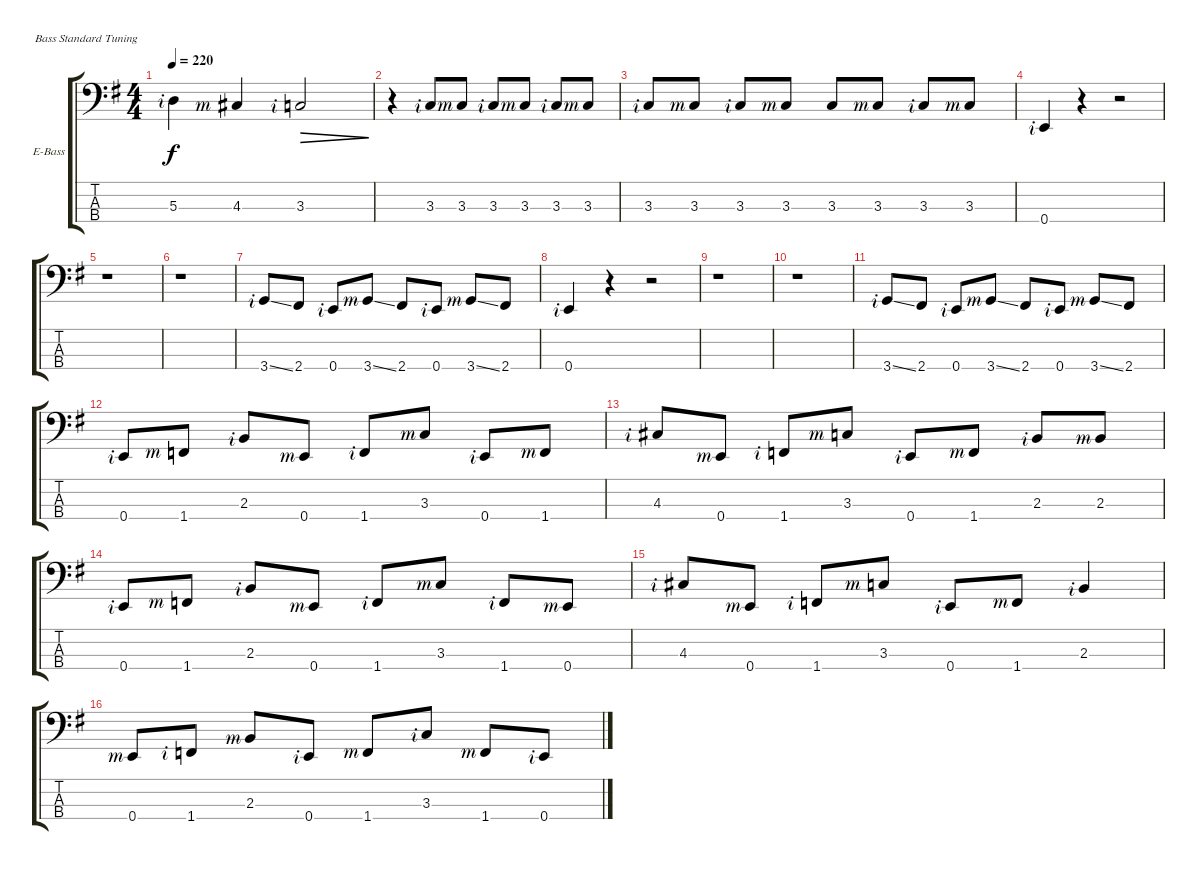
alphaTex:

\defaultSystemsLayout 4
\bracketExtendMode groupsimilarinstruments
\firstSystemTrackNameOrientation horizontal
\otherSystemsTrackNameOrientation horizontal
\chordDiagramsInScore
\track ("Cliff B." "E-Bass") {instrument electricbassfinger}
\staff {score tabs}
\tuning (G2 D2 A1 E1)
\ts (4 4)
\tempo 220
\clef f4
\scale
0.333333
\ks g
5.3{rf 2}.4{dy f} 4.3{rf 3}.4 3.3{rf 2}.2{dec} |
\scale
0.333333 r.4 3.3{rf 2}.8 3.3{rf 3}.8 3.3{rf 2}.8 3.3{rf 3}.8 3.3{rf 2}.8 3.3{rf 3}.8 |
\scale
0.333333 3.3{rf 2}.8 3.3{rf 3}.8 3.3{rf 2}.8 3.3{rf 3}.8 3.3.8 3.3{rf 3}.8 3.3{rf 2}.8 3.3{rf 3}.8 |
\scale
0.333333 0.4{rf 2}.4 r.4 r.2 |
\scale
0.333333 r.1 |
\scale
0.333333 r.1 |
\scale
0.333333 3.4{ss rf 2}.8 2.4.8 0.4{rf 2}.8 3.4{ss rf 3}.8 2.4.8 0.4{rf 2}.8 3.4{ss rf 3}.8 2.4.8 |
\scale
0.333333 0.4{rf 2}.4 r.4 r.2 |
\scale
0.333333 r.1 |
\scale
0.333333 r.1 |
\scale
0.333333 3.4{ss rf 2}.8 2.4.8 0.4{rf 2}.8 3.4{ss rf 3}.8 2.4.8 0.4{rf 2}.8 3.4{ss rf 3}.8 2.4.8 |
\scale
0.333333 0.4{rf 2}.8 1.4{rf 3}.8 2.3{rf 2}.8 0.4{rf 3}.8 1.4{rf 2}.8 3.3{rf 3}.8 0.4{rf 2}.8 1.4{rf 3}.8 |
\scale
0.333333 4.3{rf 2}.8 0.4{rf 3}.8 1.4{rf 2}.8 3.3{rf 3}.8 0.4{rf 2}.8 1.4{rf 3}.8 2.3{rf 2}.8 2.3{rf 3}.8 |
\scale
0.333333 0.4{rf 2}.8 1.4{rf 3}.8 2.3{rf 2}.8 0.4{rf 3}.8 1.4{rf 2}.8 3.3{rf 3}.8 1.4{rf 2}.8 0.4{rf 3}.8 |
\scale
0.333333 4.3{rf 2}.8 0.4{rf 3}.8 1.4{rf 2}.8 3.3{rf 3}.8 0.4{rf 2}.8 1.4{rf 3}.8 2.3{rf 2}.4 |
\scale
0.333333 0.4{rf 3}.8 1.4{rf 2}.8 2.3{rf 3}.8 0.4{rf 2}.8 1.4{rf 3}.8 3.3{rf 2}.8 1.4{rf 3}.8 0.4{rf 2}.8
